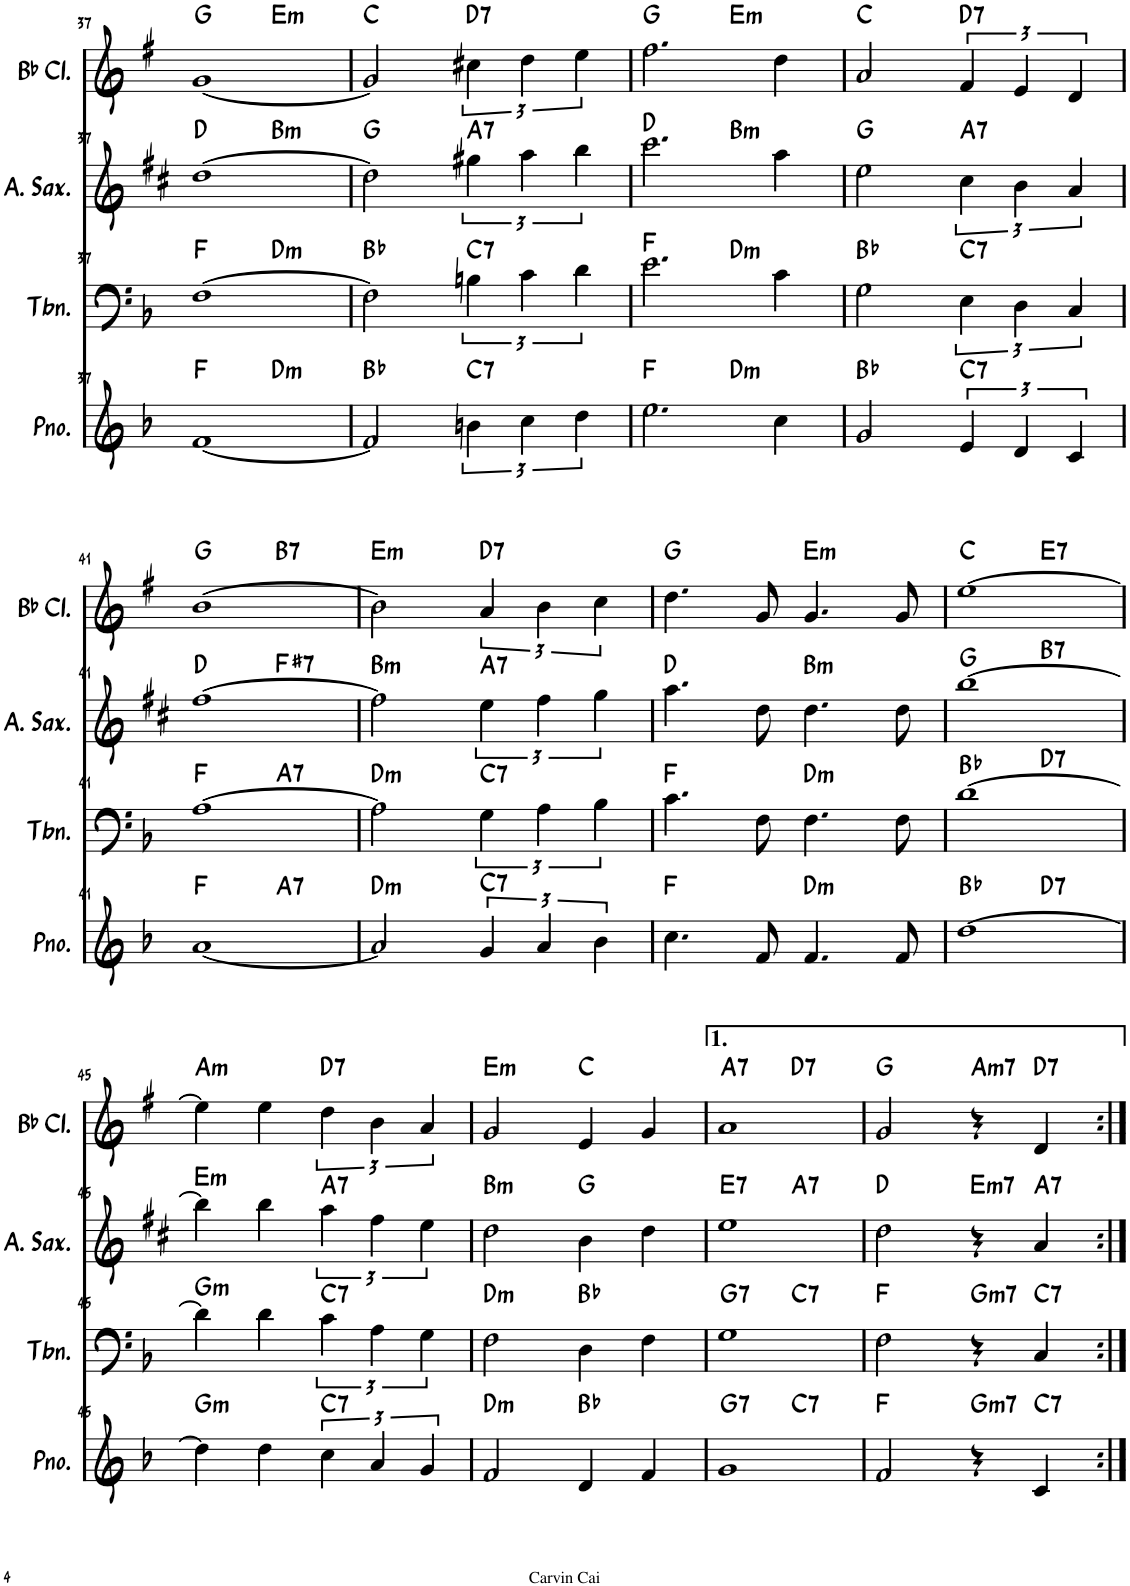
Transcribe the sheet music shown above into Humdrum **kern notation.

**kern	**harte	**kern	**harte	**kern	**harte	**kern	**harte
*part4	*part4	*part3	*part3	*part2	*part2	*part1	*part1
*staff4	*	*staff3	*	*staff2	*	*staff1	*
*I"钢琴	*	*I"长号	*	*I"中音萨克斯	*	*I"降B调单簧管	*
!!LO:PB:g=z
*clefG2	*	*clefF4	*	*clefG2	*	*clefG2	*
*	*	*	*	*Trd5c9	*	*Trd1c2	*
*k[b-]	*	*k[b-]	*	*k[f#c#]	*	*k[f#]	*
*M4/4	*	*M4/4	*	*M4/4	*	*M4/4	*
=37	=37	=37	=37	=37	=37	=37	=37
*^	*	*^	*	*^	*	*^	*
[1f	2ryy	F:maj	[1F	2ryy	F:maj	[1dd	2ryy	D:maj	[1g	2ryy	G:maj
!	!	!LO:H:kt=m	!	!	!LO:H:kt=m	!	!	!LO:H:kt=m	!	!	!LO:H:kt=m
.	2ryy	D:min	.	2ryy	D:min	.	2ryy	B:min	.	2ryy	E:min
*v	*v	*	*	*	*	*v	*v	*	*v	*v	*
*	*	*v	*v	*	*	*	*	*
=38	=38	=38	=38	=38	=38	=38	=38
2f/]	Bb:maj	2F\]	Bb:maj	2dd\]	G:maj	2g/]	C:maj
!	!LO:H:kt=7	!	!LO:H:kt=7	!	!LO:H:kt=7	!	!LO:H:kt=7
6bn\	C:7	6Bn\	C:7	6gg#X\	A:7	6cc#X\	D:7
6cc\	.	6c\	.	6aa\	.	6dd\	.
6dd\	.	6d\	.	6bb\	.	6ee\	.
=39	=39	=39	=39	=39	=39	=39	=39
*^	*	*^	*	*^	*	*^	*
2.ee\	2ryy	F:maj	2.e\	2ryy	F:maj	2.ccc#\	2ryy	D:maj	2.ff#\	2ryy	G:maj
!	!	!LO:H:kt=m	!	!	!LO:H:kt=m	!	!	!LO:H:kt=m	!	!	!LO:H:kt=m
.	2ryy	D:min	.	2ryy	D:min	.	2ryy	B:min	.	2ryy	E:min
4cc\	.	.	4c\	.	.	4aa\	.	.	4dd\	.	.
*v	*v	*	*	*	*	*v	*v	*	*v	*v	*
*	*	*v	*v	*	*	*	*	*
=40	=40	=40	=40	=40	=40	=40	=40
2g/	Bb:maj	2G\	Bb:maj	2ee\	G:maj	2a/	C:maj
!	!LO:H:kt=7	!	!LO:H:kt=7	!	!LO:H:kt=7	!	!LO:H:kt=7
6e/	C:7	6E\	C:7	6cc#\	A:7	6f#/	D:7
6d/	.	6D\	.	6b\	.	6e/	.
6c/	.	6C/	.	6a/	.	6d/	.
!!LO:LB:g=z
=41	=41	=41	=41	=41	=41	=41	=41
*^	*	*^	*	*^	*	*^	*
[1a	2ryy	F:maj	[1A	2ryy	F:maj	[1ff#	2ryy	D:maj	[1b	2ryy	G:maj
!	!	!LO:H:kt=7	!	!	!LO:H:kt=7	!	!	!LO:H:kt=7	!	!	!LO:H:kt=7
.	2ryy	A:7	.	2ryy	A:7	.	2ryy	F#:7	.	2ryy	B:7
=42	=42	=42	=42	=42	=42	=42	=42	=42	=42	=42	=42
!	!	!LO:H:kt=m	!	!	!LO:H:kt=m	!	!	!LO:H:kt=m	!	!	!LO:H:kt=m
*v	*v	*	*	*	*	*v	*v	*	*v	*v	*
*	*	*v	*v	*	*	*	*	*
2a/]	D:min	2A\]	D:min	2ff#\]	B:min	2b\]	E:min
!	!LO:H:kt=7	!	!LO:H:kt=7	!	!LO:H:kt=7	!	!LO:H:kt=7
6g/	C:7	6G\	C:7	6ee\	A:7	6a/	D:7
6a/	.	6A\	.	6ff#\	.	6b\	.
6b-\	.	6B-\	.	6gg\	.	6cc\	.
=43	=43	=43	=43	=43	=43	=43	=43
4.cc\	F:maj	4.c\	F:maj	4.aa\	D:maj	4.dd\	G:maj
8f/	.	8F\	.	8dd\	.	8g/	.
!	!LO:H:kt=m	!	!LO:H:kt=m	!	!LO:H:kt=m	!	!LO:H:kt=m
4.f/	D:min	4.F\	D:min	4.dd\	B:min	4.g/	E:min
8f/	.	8F\	.	8dd\	.	8g/	.
=44	=44	=44	=44	=44	=44	=44	=44
*^	*	*^	*	*^	*	*^	*
[1dd	2ryy	Bb:maj	[1d	2ryy	Bb:maj	[1bb	2ryy	G:maj	[1ee	2ryy	C:maj
!	!	!LO:H:kt=7	!	!	!LO:H:kt=7	!	!	!LO:H:kt=7	!	!	!LO:H:kt=7
.	2ryy	D:7	.	2ryy	D:7	.	2ryy	B:7	.	2ryy	E:7
!!LO:LB:g=z
=45	=45	=45	=45	=45	=45	=45	=45	=45	=45	=45	=45
!	!	!LO:H:kt=m	!	!	!LO:H:kt=m	!	!	!LO:H:kt=m	!	!	!LO:H:kt=m
*v	*v	*	*	*	*	*v	*v	*	*v	*v	*
*	*	*v	*v	*	*	*	*	*
4dd\]	G:min	4d\]	G:min	4bb\]	E:min	4ee\]	A:min
4dd\	.	4d\	.	4bb\	.	4ee\	.
!	!LO:H:kt=7	!	!LO:H:kt=7	!	!LO:H:kt=7	!	!LO:H:kt=7
6cc\	C:7	6c\	C:7	6aa\	A:7	6dd\	D:7
6a/	.	6A\	.	6ff#\	.	6b\	.
6g/	.	6G\	.	6ee\	.	6a/	.
=46	=46	=46	=46	=46	=46	=46	=46
!	!LO:H:kt=m	!	!LO:H:kt=m	!	!LO:H:kt=m	!	!LO:H:kt=m
2f/	D:min	2F\	D:min	2dd\	B:min	2g/	E:min
4d/	Bb:maj	4D\	Bb:maj	4b\	G:maj	4e/	C:maj
4f/	.	4F\	.	4dd\	.	4g/	.
=47	=47	=47	=47	=47	=47	=47	=47
!	!LO:H:kt=7	!	!LO:H:kt=7	!	!LO:H:kt=7	!	!LO:H:kt=7
*^	*	*^	*	*^	*	*^	*
1g	2ryy	G:7	1G	2ryy	G:7	1ee	2ryy	E:7	1a	2ryy	A:7
!	!	!LO:H:kt=7	!	!	!LO:H:kt=7	!	!	!LO:H:kt=7	!	!	!LO:H:kt=7
.	2ryy	C:7	.	2ryy	C:7	.	2ryy	A:7	.	2ryy	D:7
*v	*v	*	*	*	*	*v	*v	*	*v	*v	*
*	*	*v	*v	*	*	*	*	*
=48	=48	=48	=48	=48	=48	=48	=48
2f/	F:maj	2F\	F:maj	2dd\	D:maj	2g/	G:maj
!	!LO:H:kt=m7	!	!LO:H:kt=m7	!	!LO:H:kt=m7	!	!LO:H:kt=m7
4r	G:min7	4r	G:min7	4r	E:min7	4r	A:min7
!	!LO:H:kt=7	!	!LO:H:kt=7	!	!LO:H:kt=7	!	!LO:H:kt=7
4c/	C:7	4C/	C:7	4a/	A:7	4d/	D:7
=:|!	=:|!	=:|!	=:|!	=:|!	=:|!	=:|!	=:|!
*-	*-	*-	*-	*-	*-	*-	*-
